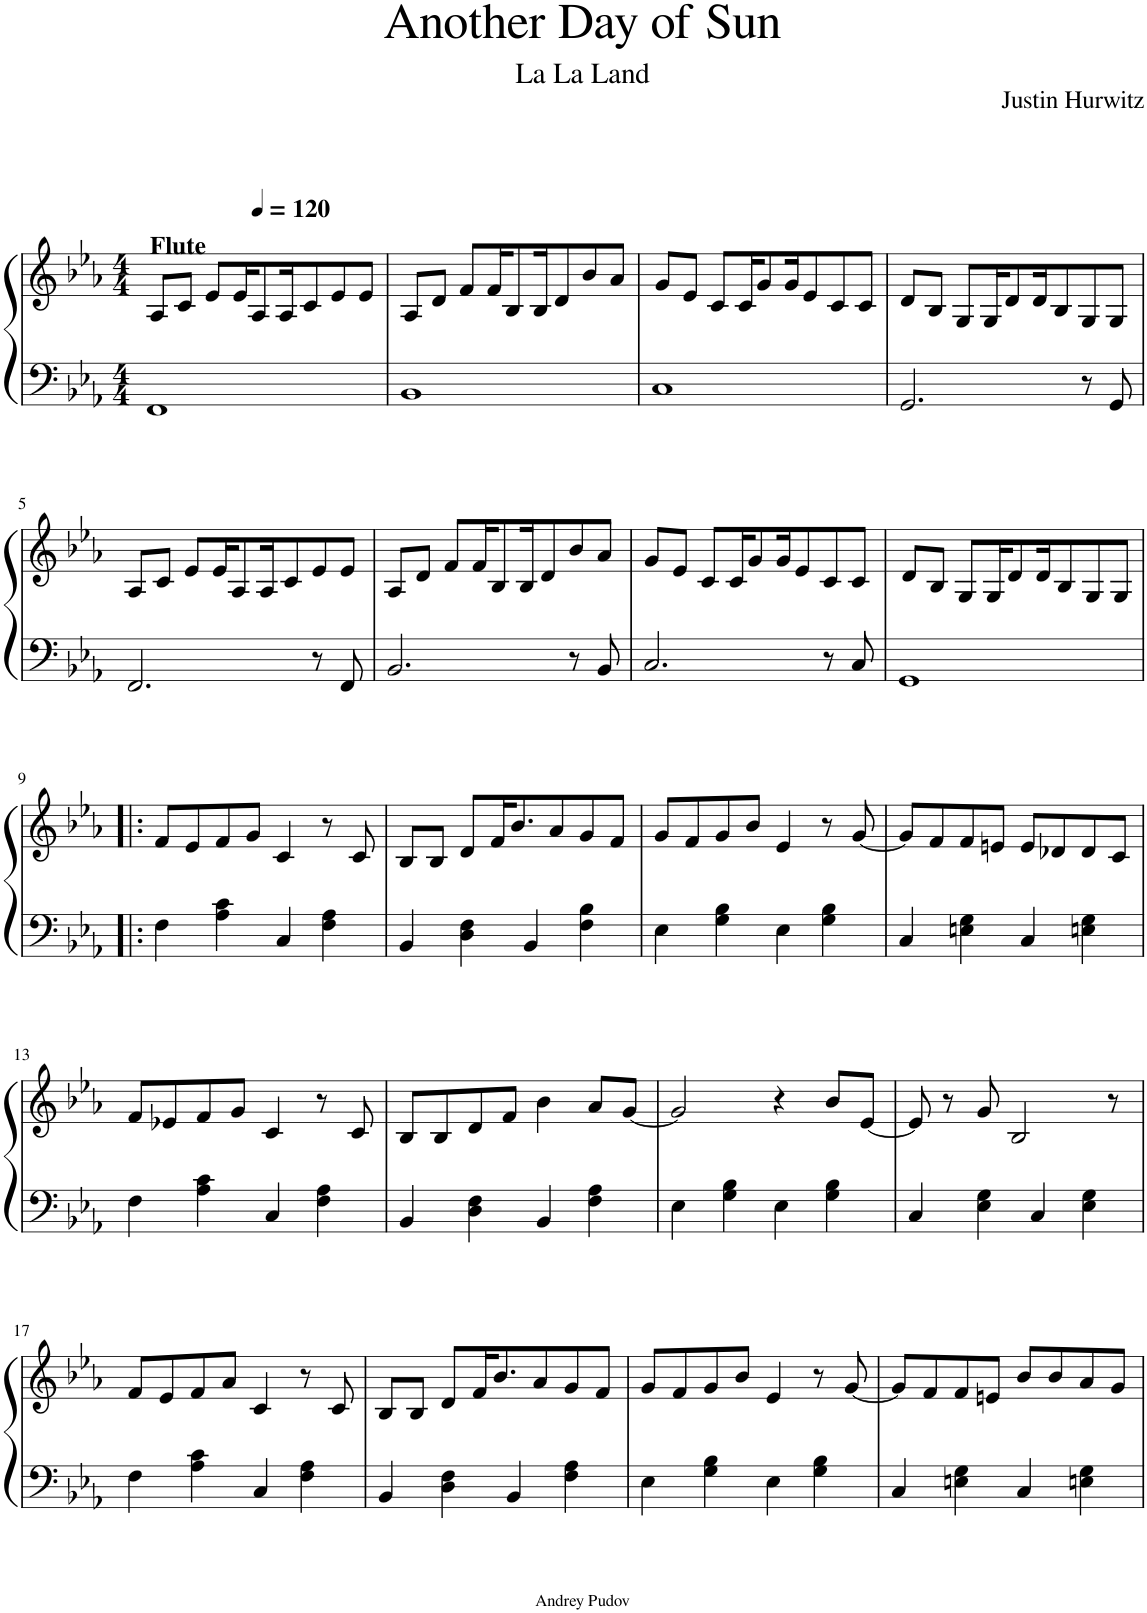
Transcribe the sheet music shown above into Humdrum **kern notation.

**kern	**kern
*part1	*part1
*staff2	*staff1
*I"Piano	*
*I'Pno.	*
*clefF4	*clefG2
*k[b-e-a-]	*k[b-e-a-]
*M4/4	*M4/4
*MM120	*MM120
=1	=1
!	!LO:TX:a:B:t=Flute
1FF	8A-/L
.	8c/J
.	8e-/L
.	16e-/K
.	8A-/
.	16A-/K
.	8c/
.	8e-/
.	8e-/J
=2	=2
1BB-	8A-/L
.	8d/J
.	8f/L
.	16f/K
.	8B-/
.	16B-/K
.	8d/
.	8b-/
.	8a-/J
=3	=3
1C	8g/L
.	8e-/J
.	8c/L
.	16c/K
.	8g/
.	16g/K
.	8e-/
.	8c/
.	8c/J
=4	=4
2.GG/	8d/L
.	8B-/J
.	8G/L
.	16G/K
.	8d/
.	16d/K
.	8B-/
8r	8G/
8GG/	8G/J
!!LO:LB:g=z
=5	=5
2.FF/	8A-/L
.	8c/J
.	8e-/L
.	16e-/K
.	8A-/
.	16A-/K
.	8c/
8r	8e-/
8FF/	8e-/J
=6	=6
2.BB-/	8A-/L
.	8d/J
.	8f/L
.	16f/K
.	8B-/
.	16B-/K
.	8d/
8r	8b-/
8BB-/	8a-/J
=7	=7
2.C/	8g/L
.	8e-/J
.	8c/L
.	16c/K
.	8g/
.	16g/K
.	8e-/
8r	8c/
8C/	8c/J
=8	=8
1GG	8d/L
.	8B-/J
.	8G/L
.	16G/K
.	8d/
.	16d/K
.	8B-/
.	8G/
.	8G/J
!!LO:LB:g=z
=9!|:	=9!|:
4F\	8f/L
.	8e-/
4A-\ 4c\	8f/
.	8g/J
4C/	4c/
4F\ 4A-\	8r
.	8c/
=10	=10
4BB-/	8B-/L
.	8B-/J
4D\ 4F\	8d/L
.	16f/K
.	8.b-/
4BB-/	.
.	8a-/
4F\ 4B-\	8g/
.	8f/J
=11	=11
4E-\	8g/L
.	8f/
4G\ 4B-\	8g/
.	8b-/J
4E-\	4e-/
4G\ 4B-\	8r
.	[8g/
=12	=12
4C/	8g/L]
.	8f/
4En\ 4G\	8f/
.	8en/J
4C/	8e/L
.	8d-X/
4En\ 4G\	8d-/
.	8c/J
!!LO:LB:g=z
=13	=13
4F\	8f/L
.	8e-X/
4A-\ 4c\	8f/
.	8g/J
4C/	4c/
4F\ 4A-\	8r
.	8c/
=14	=14
4BB-/	8B-/L
.	8B-/
4D\ 4F\	8d/
.	8f/J
4BB-/	4b-\
4F\ 4A-\	8a-/L
.	[8g/J
=15	=15
4E-\	2g/]
4G\ 4B-\	.
4E-\	4r
4G\ 4B-\	8b-/L
.	[8e-/J
=16	=16
4C/	8e-/]
.	8r
4E-\ 4G\	8g/
.	2B-/
4C/	.
4E-\ 4G\	.
.	8r
!!LO:LB:g=z
=17	=17
4F\	8f/L
.	8e-/
4A-\ 4c\	8f/
.	8a-/J
4C/	4c/
4F\ 4A-\	8r
.	8c/
=18	=18
4BB-/	8B-/L
.	8B-/J
4D\ 4F\	8d/L
.	16f/K
.	8.b-/
4BB-/	.
.	8a-/
4F\ 4A-\	8g/
.	8f/J
=19	=19
4E-\	8g/L
.	8f/
4G\ 4B-\	8g/
.	8b-/J
4E-\	4e-/
4G\ 4B-\	8r
.	[8g/
=20	=20
4C/	8g/L]
.	8f/
4En\ 4G\	8f/
.	8en/J
4C/	8b-/L
.	8b-/
4En\ 4G\	8a-/
.	8g/J
=	=
*-	*-
